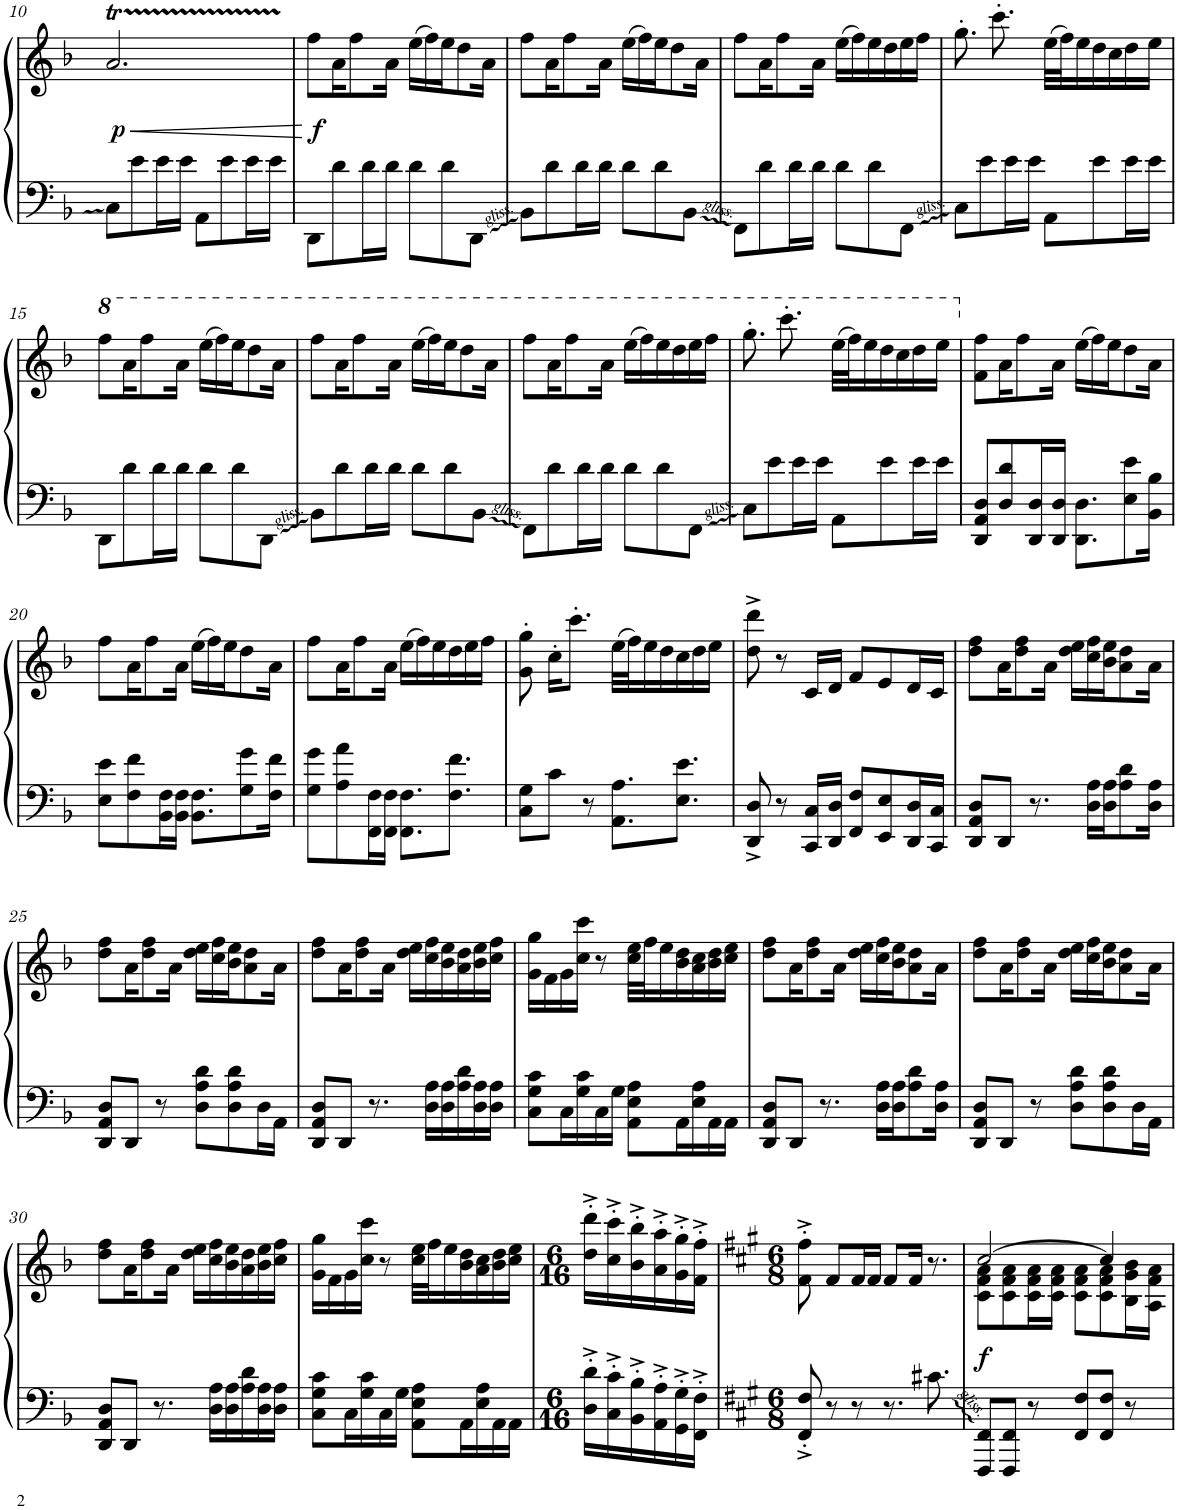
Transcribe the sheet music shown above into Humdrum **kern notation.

**kern	**kern	**dynam
*part1	*part1	*part1
*staff2	*staff1	*staff1/2
*I"Piano	*	*
*I'Pno.	*	*
!!LO:PB:g=z
*clefF4	*clefG2	*
*k[b-]	*k[b-]	*
*M6/8	*M6/8	*
=10	=10	=10
!	!	!LO:HP:b
!	!	!LO:DY:n=1:b
8C\L	2.at/	< p
8e\	.	.
16e\L	.	.
16e\JJ	.	.
8AA\L	.	.
8e\	.	.
16e\L	.	.
16e\JJ	.	.
.	.	[
=11	=11	=11
!	!	!LO:DY:b
8DD\L	8ff\L	f
8d\	16a\K	.
.	8ff\	.
16d\L	.	.
16d\JJ	16a\Jk	.
8d\L	(16ee\LL	.
.	16ff\)	.
8d\	16ee\J	.
.	8dd\	.
8DD\J	.	.
.	16a\Jk	.
=12	=12	=12
8BB-\L	8ff\L	.
8d\	16a\K	.
.	8ff\	.
16d\L	.	.
16d\JJ	16a\Jk	.
8d\L	(16ee\LL	.
.	16ff\)	.
8d\	16ee\J	.
.	8dd\	.
8BB-\J	.	.
.	16a\Jk	.
=13	=13	=13
8FF\L	8ff\L	.
8d\	16a\K	.
.	8ff\	.
16d\L	.	.
16d\JJ	16a\Jk	.
8d\L	(16ee\LL	.
.	16ff\)	.
8d\	16ee\	.
.	16dd\	.
8FF\J	16ee\	.
.	16ff\JJ	.
=14	=14	=14
8C\L	8.gg'\	.
8e\	.	.
.	8.ccc'\	.
16e\L	.	.
16e\JJ	.	.
8AA\L	(32ee\LLL	.
.	32ff\J)	.
.	16ee\	.
8e\	16dd\	.
.	16cc\	.
16e\L	16dd\	.
16e\JJ	16ee\JJ	.
!!LO:LB:g=z
=15	=15	=15
*	*8va	*
8DD\L	8fff\L	.
8d\	16aa\K	.
.	8fff\	.
16d\L	.	.
16d\JJ	16aa\Jk	.
8d\L	(16eee\LL	.
.	16fff\)	.
8d\	16eee\J	.
.	8ddd\	.
8DD\J	.	.
.	16aa\Jk	.
=16	=16	=16
8BB-\L	8fff\L	.
8d\	16aa\K	.
.	8fff\	.
16d\L	.	.
16d\JJ	16aa\Jk	.
8d\L	(16eee\LL	.
.	16fff\)	.
8d\	16eee\J	.
.	8ddd\	.
8BB-\J	.	.
.	16aa\Jk	.
=17	=17	=17
8FF\L	8fff\L	.
8d\	16aa\K	.
.	8fff\	.
16d\L	.	.
16d\JJ	16aa\Jk	.
8d\L	(16eee\LL	.
.	16fff\)	.
8d\	16eee\	.
.	16ddd\	.
8FF\J	16eee\	.
.	16fff\JJ	.
=18	=18	=18
8C\L	8.ggg'\	.
8e\	.	.
.	8.cccc'\	.
16e\L	.	.
16e\JJ	.	.
8AA\L	(32eee\LLL	.
.	32fff\J)	.
.	16eee\	.
8e\	16ddd\	.
.	16ccc\	.
16e\L	16ddd\	.
16e\JJ	16eee\JJ	.
=19	=19	=19
*	*X8va	*
8DD/ 8AA/ 8D/L	8f\ 8ff\L	.
8D/ 8d/	16a\K	.
.	8ff\	.
16DD/ 16D/L	.	.
16DD/ 16D/JJ	16a\Jk	.
8.DD\ 8.D\L	(16ee\LL	.
.	16ff\)	.
.	16ee\J	.
8E\ 8e\	8dd\	.
16BB-\ 16B-\Jk	16a\Jk	.
!!LO:LB:g=z
=20	=20	=20
8E\ 8e\L	8ff\L	.
8F\ 8f\	16a\K	.
.	8ff\	.
16BB-\ 16F\L	.	.
16BB-\ 16F\JJ	16a\Jk	.
8.BB-\ 8.F\L	(16ee\LL	.
.	16ff\)	.
.	16ee\J	.
8G\ 8g\	8dd\	.
16F\ 16f\Jk	16a\Jk	.
=21	=21	=21
8G\ 8g\L	8ff\L	.
8A\ 8a\	16a\K	.
.	8ff\	.
16FF\ 16F\L	.	.
16FF\ 16F\JJ	16a\Jk	.
8.FF\ 8.F\L	(16ee\LL	.
.	16ff\)	.
.	16ee\	.
8.F\ 8.f\J	16dd\	.
.	16ee\	.
.	16ff\JJ	.
=22	=22	=22
8C\ 8G\L	8g\' 8gg\'	.
8c\J	16cc'\KL	.
.	8.ccc'\J	.
8r	.	.
8.AA\ 8.A\L	(32ee\LLL	.
.	32ff\J)	.
.	16ee\	.
.	16dd\	.
8.E\ 8.e\J	16cc\	.
.	16dd\	.
.	16ee\JJ	.
=23	=23	=23
8DD/^ 8D/^	8dd\^ 8ddd\^	.
8r	8r	.
16CC/ 16C/LL	16c/LL	.
16DD/ 16D/JJ	16d/JJ	.
8FF/ 8F/L	8f/L	.
8EE/ 8E/	8e/	.
16DD/ 16D/L	16d/L	.
16CC/ 16C/JJ	16c/JJ	.
=24	=24	=24
8DD/ 8AA/ 8D/L	8dd\ 8ff\L	.
8DD/J	16a\K	.
.	8dd\ 8ff\	.
8.r	.	.
.	16a\Jk	.
.	16dd\ 16ee\LL	.
16D\ 16A\LL	16cc\ 16ff\	.
16D\ 16A\J	16b-\ 16ee\J	.
8A\ 8d\	8a\ 8dd\	.
16D\ 16A\Jk	16a\Jk	.
!!LO:LB:g=z
=25	=25	=25
8DD/ 8AA/ 8D/L	8dd\ 8ff\L	.
8DD/J	16a\K	.
.	8dd\ 8ff\	.
8r	.	.
.	16a\Jk	.
8D\ 8A\ 8d\L	16dd\ 16ee\LL	.
.	16cc\ 16ff\	.
8D\ 8A\ 8d\	16b-\ 16ee\J	.
.	8a\ 8dd\	.
16D\L	.	.
16AA\JJ	16a\Jk	.
=26	=26	=26
8DD/ 8AA/ 8D/L	8dd\ 8ff\L	.
8DD/J	16a\K	.
.	8dd\ 8ff\	.
8.r	.	.
.	16a\Jk	.
.	16dd\ 16ee\LL	.
16D\ 16A\LL	16cc\ 16ff\	.
16D\ 16A\	16b-\ 16ee\	.
16A\ 16d\	16a\ 16dd\	.
16D\ 16A\	16b-\ 16ee\	.
16D\ 16A\JJ	16cc\ 16ff\JJ	.
=27	=27	=27
8C\ 8G\ 8c\L	16g\ 16gg\LL	.
.	16f\	.
16C\L	16g\	.
16G\ 16c\	16cc\ 16ccc\JJ	.
16C\	8r	.
16G\JJ	.	.
8AA\ 8E\ 8A\L	32cc\ 32ee\LLL	.
.	32ff\J	.
.	16ee\	.
16AA\L	16b-\ 16dd\	.
16E\ 16A\	16a\ 16cc\	.
16AA\	16b-\ 16dd\	.
16AA\JJ	16cc\ 16ee\JJ	.
=28	=28	=28
8DD/ 8AA/ 8D/L	8dd\ 8ff\L	.
8DD/J	16a\K	.
.	8dd\ 8ff\	.
8.r	.	.
.	16a\Jk	.
.	16dd\ 16ee\LL	.
16D\ 16A\LL	16cc\ 16ff\	.
16D\ 16A\J	16b-\ 16ee\J	.
8A\ 8d\	8a\ 8dd\	.
16D\ 16A\Jk	16a\Jk	.
=29	=29	=29
8DD/ 8AA/ 8D/L	8dd\ 8ff\L	.
8DD/J	16a\K	.
.	8dd\ 8ff\	.
8r	.	.
.	16a\Jk	.
8D\ 8A\ 8d\L	16dd\ 16ee\LL	.
.	16cc\ 16ff\	.
8D\ 8A\ 8d\	16b-\ 16ee\J	.
.	8a\ 8dd\	.
16D\L	.	.
16AA\JJ	16a\Jk	.
!!LO:LB:g=z
=30	=30	=30
8DD/ 8AA/ 8D/L	8dd\ 8ff\L	.
8DD/J	16a\K	.
.	8dd\ 8ff\	.
8.r	.	.
.	16a\Jk	.
.	16dd\ 16ee\LL	.
16D\ 16A\LL	16cc\ 16ff\	.
16D\ 16A\	16b-\ 16ee\	.
16A\ 16d\	16a\ 16dd\	.
16D\ 16A\	16b-\ 16ee\	.
16D\ 16A\JJ	16cc\ 16ff\JJ	.
=31	=31	=31
8C\ 8G\ 8c\L	16g\ 16gg\LL	.
.	16f\	.
16C\L	16g\	.
16G\ 16c\	16cc\ 16ccc\JJ	.
16C\	8r	.
16G\JJ	.	.
8AA\ 8E\ 8A\L	32cc\ 32ee\LLL	.
.	32ff\J	.
.	16ee\	.
16AA\L	16b-\ 16dd\	.
16E\ 16A\	16a\ 16cc\	.
16AA\	16b-\ 16dd\	.
16AA\JJ	16cc\ 16ee\JJ	.
=32	=32	=32
*M6/16	*M6/16	*
16D\'^ 16d\'^LL	16dd\'^ 16ddd\'^LL	.
16C\'^ 16c\'^	16cc\'^ 16ccc\'^	.
16BB-\'^ 16B-\'^	16b-\'^ 16bb-\'^	.
16AA\'^ 16A\'^	16a\'^ 16aa\'^	.
16GG\'^ 16G\'^	16g\'^ 16gg\'^	.
16FF\'^ 16F\'^JJ	16f\'^ 16ff\'^JJ	.
=33	=33	=33
*k[f#c#g#]	*k[f#c#g#]	*
*M6/8	*M6/8	*
8FF#/'^ 8F#/'^	8f#\'^ 8ff#\'^	.
8r	8f#/L	.
8r	16f#/L	.
.	16f#/JJ	.
8.r	8f#/L	.
.	16f#/Jk	.
8.c#X\	8.r	.
=34	=34	=34
*	*^	*
!	!	!	!LO:DY:b
8FFF#/ 8FF#/L	8c#\ 8f#\ 8a\L	[2cc#/	f
8FFF#/ 8FF#/J	8c#\ 8f#\ 8a\	.	.
8r	16c#\ 16f#\ 16a\L	.	.
.	16c#\ 16f#\ 16a\JJ	.	.
8FF#/ 8F#/L	8c#\ 8f#\ 8a\L	.	.
8FF#/ 8F#/J	8c#\ 8f#\ 8a\	4cc#/]	.
8r	16B\ 16g#\ 16b\L	.	.
.	16A\ 16f#\ 16a\JJ	.	.
*	*v	*v	*
=	=	=
*-	*-	*-
